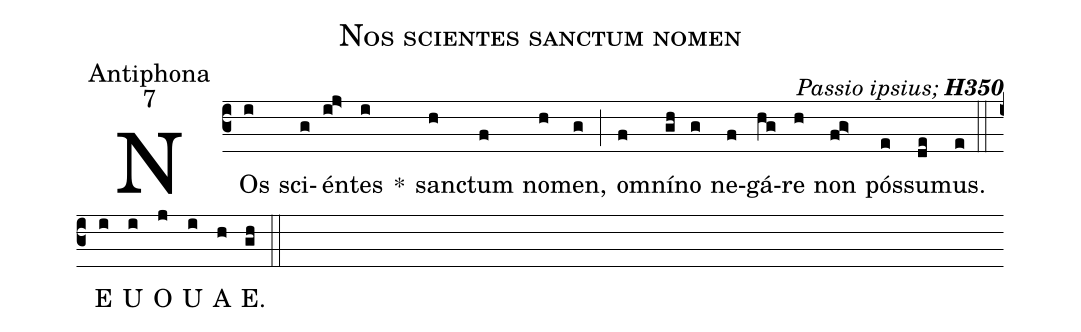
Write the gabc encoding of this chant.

name:Nos scientes sanctum nomen;
office-part:Antiphona;
mode:7;
commentary:{\itshape\mdseries Passio ipsius;\/}  {\bfseries H350};
%%
(c3) NOs(i) sci(g)én(ij>)tes(i) *() sanc(h)tum(f) no(h)men,(g) (;) o(f)mní(gh)no(g) ne(f)gá(hg)re(h) non(fg>) pós(e)su(de)mus.(e) (::) E(i) U(i) O(j) U(i) A(h) E.(gh) (::)
